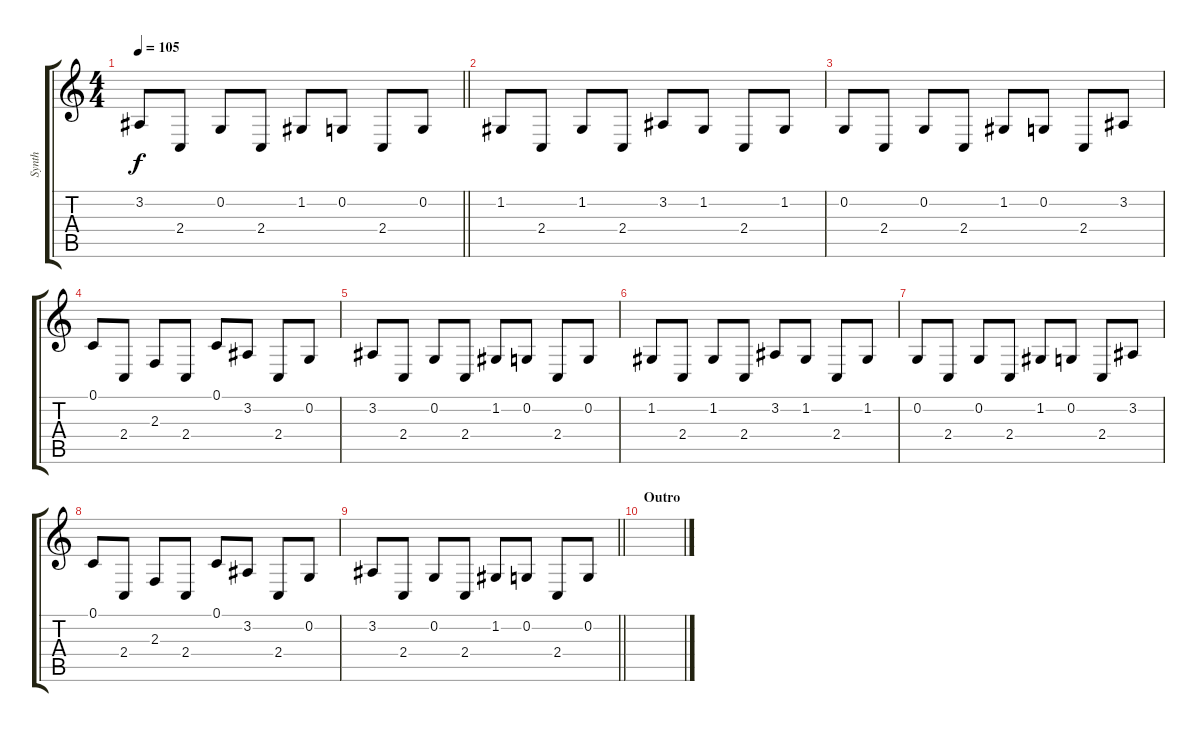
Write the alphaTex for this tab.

\track ("Synth" "Synth") {instrument lead2sawtooth}
\staff {score tabs}
\tuning (C4 G3 Eb3 Bb2 F2 C2) {hide}
\ts (4 4)
\tempo 105
\clef g2
\barLineRight lightlight
\ks c
3.2.8{dy f} 2.4.8 0.2.8 2.4.8 1.2.8 0.2.8 2.4.8 0.2.8 |
1.2.8 2.4.8 1.2.8 2.4.8 3.2.8 1.2.8 2.4.8 1.2.8 |
0.2.8 2.4.8 0.2.8 2.4.8 1.2.8 0.2.8 2.4.8 3.2.8 |
0.1.8 2.4.8 2.3.8 2.4.8 0.1.8 3.2.8 2.4.8 0.2.8 |
3.2.8 2.4.8 0.2.8 2.4.8 1.2.8 0.2.8 2.4.8 0.2.8 |
1.2.8 2.4.8 1.2.8 2.4.8 3.2.8 1.2.8 2.4.8 1.2.8 |
0.2.8 2.4.8 0.2.8 2.4.8 1.2.8 0.2.8 2.4.8 3.2.8 |
0.1.8 2.4.8 2.3.8 2.4.8 0.1.8 3.2.8 2.4.8 0.2.8 |
\barLineRight lightlight
3.2.8 2.4.8 0.2.8 2.4.8 1.2.8 0.2.8 2.4.8 0.2.8 |
\section ("" "Outro")
